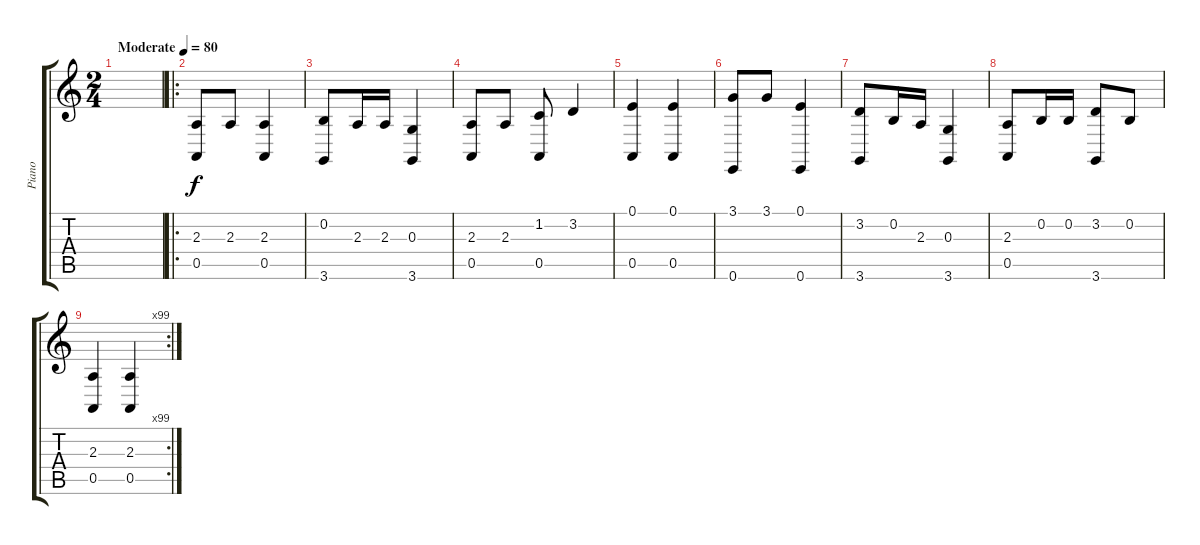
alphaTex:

\track ("Piano" "Piano") {instrument electricgrandpiano}
\staff {score tabs}
\tuning (E4 B3 G3 D3 A2 E2) {hide}
\ts (2 4)
\tempo (80 "Moderate")
\clef g2
\ks c
|
\ro
(2.3 0.5).8 2.3.8 (2.3 0.5).4 |
(0.2 3.6).8 2.3.16 2.3.16 (0.3 3.6).4 |
(2.3 0.5).8 2.3.8 (1.2 0.5).8 3.2.4 |
(0.1 0.5).4 (0.1 0.5).4 |
(3.1 0.6).8 3.1.8 (0.1 0.6).4 |
(3.2 3.6).8 0.2.16 2.3.16 (0.3 3.6).4 |
(2.3 0.5).8 0.2.16 0.2.16 (3.2 3.6).8 0.2.8 |
\rc 99
(2.3 0.5).4 (2.3 0.5).4
